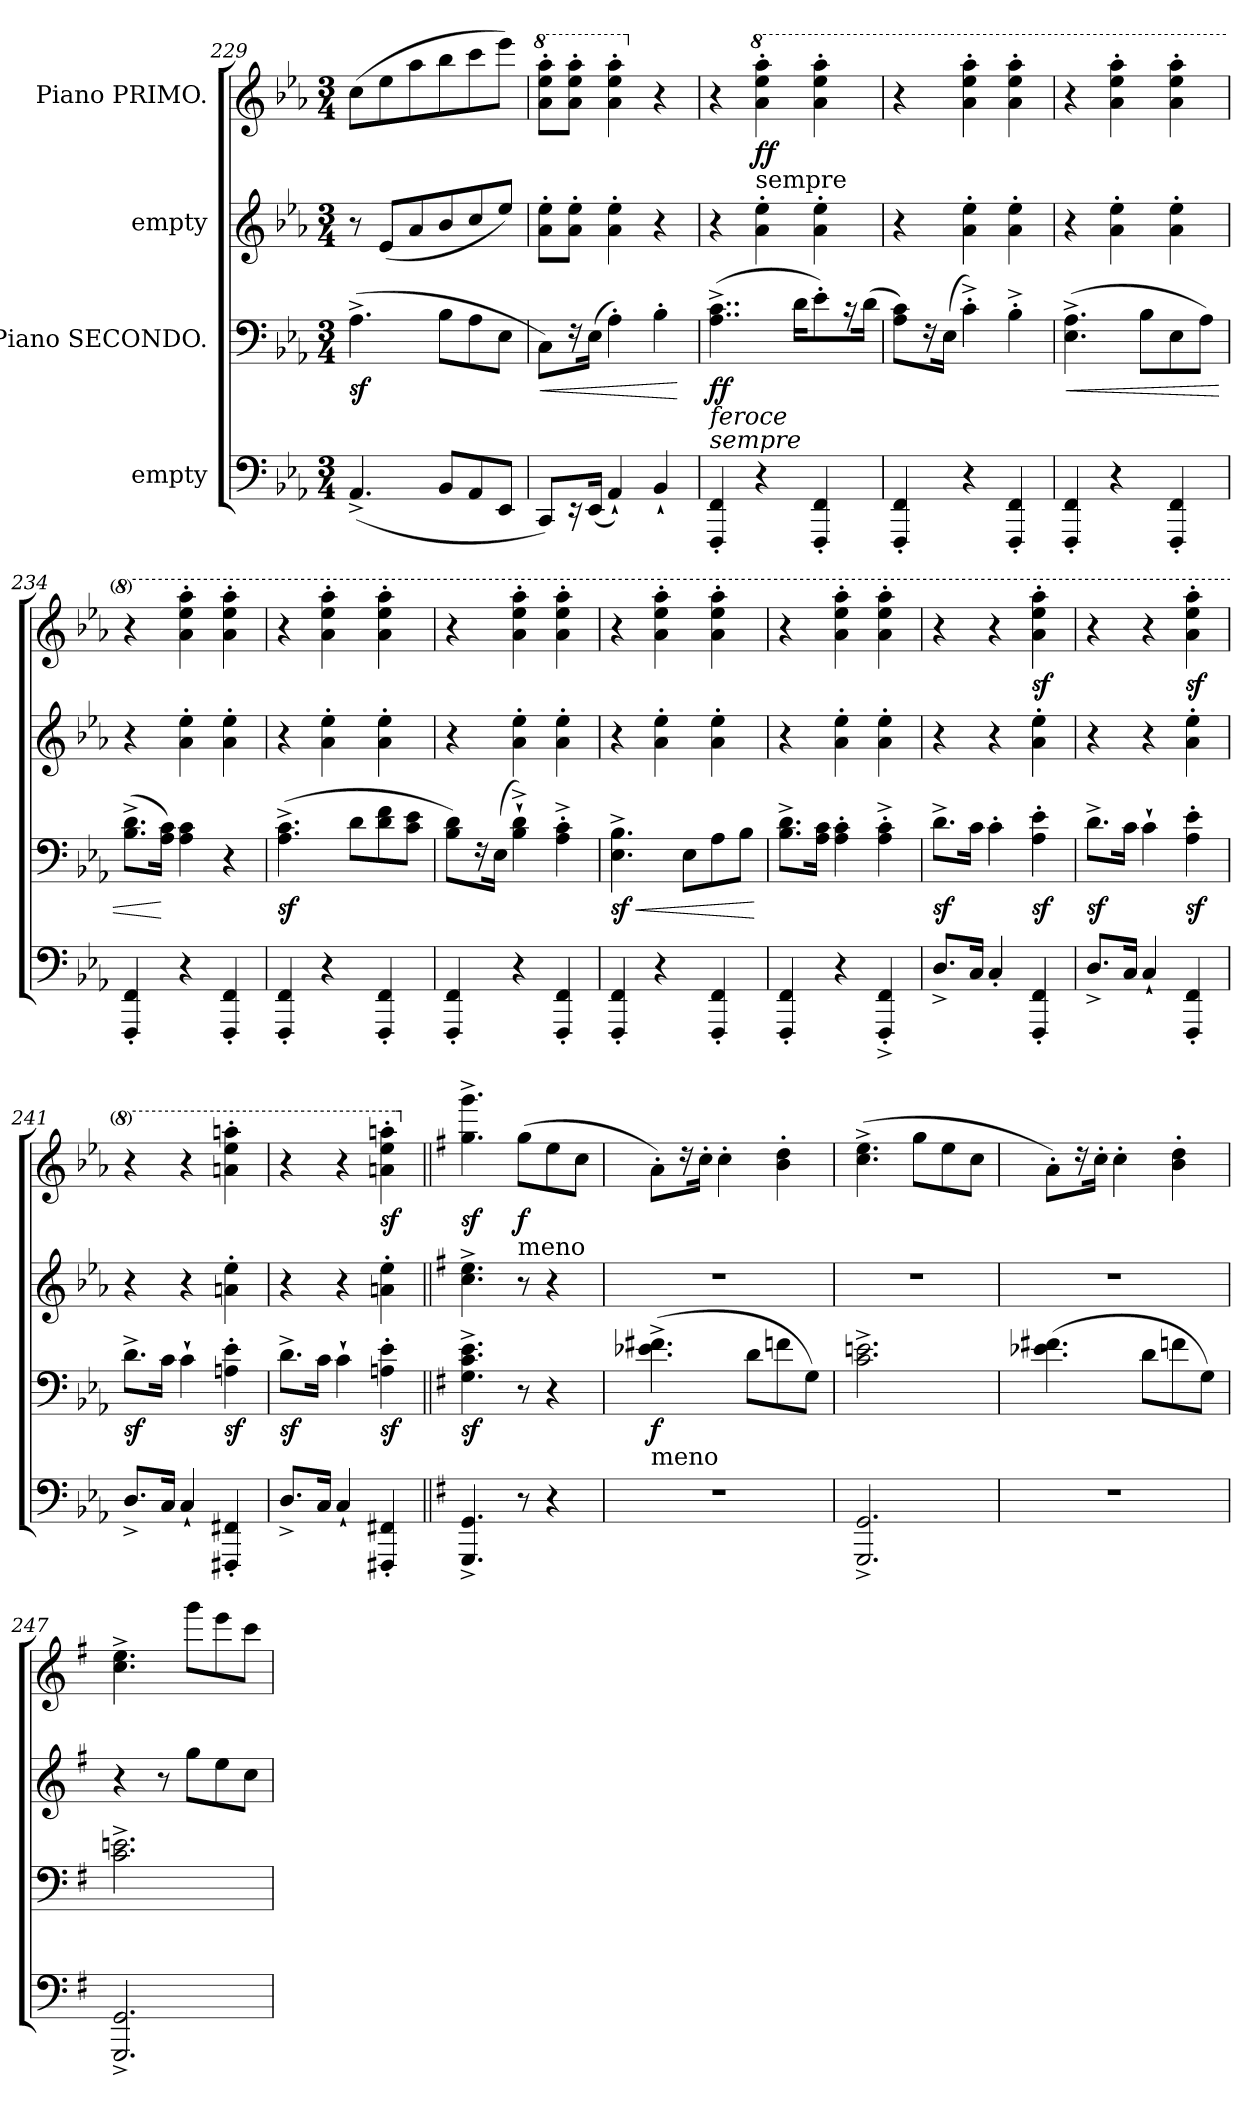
**kern	**kern	**dynam	**kern	**kern	**dynam
*part4	*part3	*part3	*part2	*part1	*part1
*staff4	*staff3	*staff3	*staff2	*staff1	*staff1
*I"empty	*I"Piano SECONDO.	*	*I"empty	*I"Piano PRIMO.	*
*clefF4	*clefF4	*	*clefG2	*clefG2	*
*k[b-e-a-]	*k[b-e-a-]	*	*k[b-e-a-]	*k[b-e-a-]	*
*M3/4	*M3/4	*	*M3/4	*M3/4	*
=229	=229	=229	=229	=229	=229
(4.AA-^/	(4.A-^\	sf	8r	(8cc\L	.
.	.	.	(8e-/L	8ee-\	.
.	.	.	8a-/	8aa-\	.
8BB-/L	8B-\L	.	8b-/	8bb-\	.
8AA-/	8A-\	.	8cc/	8ccc\	.
8EE-/J	8E-\J	.	8ee-/J)	8eee-\J)	.
=230	=230	=230	=230	=230	=230
*	*	*	*	*8va	*
8CC/L)	8C\L)	<	8a-'\ 8ee-'\L	8aa-'\ 8eee-'\ 8aaa-'\L	.
16r	16r	.	8a-'\ 8ee-'\J	8aa-'\ 8eee-'\ 8aaa-'\J	.
(16EE-/Jk	(16E-\Jk	.	.	.	.
4AA-`/)	4A-'\)	.	4a-'\ 4ee-'\	4aa-'\ 4eee-'\ 4aaa-'\	.
*	*	*	*	*X8va	*
4BB-`/	4B-'\	.	4r	4r	.
.	.	[	.	.	.
=231	=231	=231	=231	=231	=231
!	!LO:TX:b:i:t=feroce	!	!	!	!
!	!LO:TX:b:i:t=sempre	!	!	!	!
4FFF'/ 4FF'/	(4..A-^\ 4..c^\	ff	4r	4r	.
*	*	*	*	*8va	*
!	!	!	!	!LO:TX:b:t=sempre	!
4r	.	.	4a-'\ 4ee-'\	4aa-'\ 4eee-'\ 4aaa-'\	ff
.	16d\KL	.	.	.	.
4FFF'/ 4FF'/	8e-'\)	.	4a-'\ 4ee-'\	4aa-'\ 4eee-'\ 4aaa-'\	.
.	16r	.	.	.	.
.	(16d\Jk	.	.	.	.
=232	=232	=232	=232	=232	=232
4FFF'/ 4FF'/	8A-\ 8c\L)	.	4r	4r	.
.	16r	.	.	.	.
.	(16E-\Jk	.	.	.	.
4r	4c'^\)	.	4a-'\ 4ee-'\	4aa-'\ 4eee-'\ 4aaa-'\	.
4FFF'/ 4FF'/	4B-'^\	.	4a-'\ 4ee-'\	4aa-'\ 4eee-'\ 4aaa-'\	.
=233	=233	=233	=233	=233	=233
4FFF'/ 4FF'/	(4.E-^\ 4.A-^\	<	4r	4r	.
4r	.	.	4a-'\ 4ee-'\	4aa-'\ 4eee-'\ 4aaa-'\	.
.	8B-\L	.	.	.	.
4FFF'/ 4FF'/	8E-\	.	4a-'\ 4ee-'\	4aa-'\ 4eee-'\ 4aaa-'\	.
.	8A-\J)	.	.	.	.
=234	=234	=234	=234	=234	=234
4FFF'/ 4FF'/	(8.B-^\ 8.d^\L	.	4r	4r	.
.	16A-\ 16c\Jk)	[	.	.	.
4r	4A-\ 4c\	.	4a-'\ 4ee-'\	4aa-'\ 4eee-'\ 4aaa-'\	.
4FFF'/ 4FF'/	4r	.	4a-'\ 4ee-'\	4aa-'\ 4eee-'\ 4aaa-'\	.
=235	=235	=235	=235	=235	=235
4FFF'/ 4FF'/	(4.A-^\ 4.c^\	sf	4r	4r	.
4r	.	.	4a-'\ 4ee-'\	4aa-'\ 4eee-'\ 4aaa-'\	.
.	8d\L	.	.	.	.
4FFF'/ 4FF'/	8d\ 8f\	.	4a-'\ 4ee-'\	4aa-'\ 4eee-'\ 4aaa-'\	.
.	8c\ 8e-\J	.	.	.	.
=236	=236	=236	=236	=236	=236
4FFF'/ 4FF'/	8B-\ 8d\L)	.	4r	4r	.
.	16r	.	.	.	.
.	(16E-\Jk	.	.	.	.
4r	4B-`^\ 4d`^\)	.	4a-'\ 4ee-'\	4aa-'\ 4eee-'\ 4aaa-'\	.
4FFF'/ 4FF'/	4A-'^\ 4c'^\	.	4a-'\ 4ee-'\	4aa-'\ 4eee-'\ 4aaa-'\	.
=237	=237	=237	=237	=237	=237
4FFF'/ 4FF'/	4.E-^\ 4.B-^\	< sf	4r	4r	.
4r	.	.	4a-'\ 4ee-'\	4aa-'\ 4eee-'\ 4aaa-'\	.
.	8E-\L	.	.	.	.
4FFF'/ 4FF'/	8A-\	.	4a-'\ 4ee-'\	4aa-'\ 4eee-'\ 4aaa-'\	.
.	8B-\J	.	.	.	.
.	.	[	.	.	.
=238	=238	=238	=238	=238	=238
4FFF'/ 4FF'/	8.B-^\ 8.d^\L	.	4r	4r	.
.	16A-\ 16c\Jk	.	.	.	.
4r	4A-'\ 4c'\	.	4a-'\ 4ee-'\	4aa-'\ 4eee-'\ 4aaa-'\	.
4FFF'^>/ 4FF'^>/	4A-'^\ 4c'^\	.	4a-'\ 4ee-'\	4aa-'\ 4eee-'\ 4aaa-'\	.
=239	=239	=239	=239	=239	=239
8.D^>/L	8.d^\L	sf	4r	4r	.
16C/Jk	16c\Jk	.	.	.	.
4C'/	4c'\	.	4r	4r	.
4FFF'/ 4FF'/	4A-'\ 4e-'\	sf	4a-'\ 4ee-'\	4aa-'\ 4eee-'\ 4aaa-'\	sf
=240	=240	=240	=240	=240	=240
8.D^>/L	8.d^\L	sf	4r	4r	.
16C/Jk	16c\Jk	.	.	.	.
4C`/	4c`\	.	4r	4r	.
4FFF'/ 4FF'/	4A-'\ 4e-'\	sf	4a-'\ 4ee-'\	4aa-'\ 4eee-'\ 4aaa-'\	sf
=241	=241	=241	=241	=241	=241
8.D^>/L	8.d^\L	sf	4r	4r	.
16C/Jk	16c\Jk	.	.	.	.
4C`/	4c`\	.	4r	4r	.
4FFF#X'/ 4FF#X'/	4An'\ 4e-'\	sf	4an'\ 4ee-'\	4aan'\ 4eee-'\ 4aaan'\	.
=242	=242	=242	=242	=242	=242
8.D^>/L	8.d^\L	sf	4r	4r	.
16C/Jk	16c\Jk	.	.	.	.
4C`/	4c`\	.	4r	4r	.
4FFF#X'/ 4FF#X'/	4An'\ 4e-'\	sf	4an'\ 4ee-'\	4aan'\ 4eee-'\ 4aaan'\	sf
=243||	=243||	=243||	=243||	=243||	=243||
*k[f#]	*k[f#]	*	*k[f#]	*k[f#]	*
*	*	*	*	*X8va	*
4.GGG^/ 4.GG^/	4.G^\ 4.c^\ 4.e^\	sf	4.cc^\ 4.ee^\	4.gg^\ 4.ggg^\	sf
!	!	!	!	!LO:TX:b:t=meno	!
8r	8r	.	8r	(8gg\L	f
4r	4r	.	4r	8ee\	.
.	.	.	.	8cc\J	.
=244	=244	=244	=244	=244	=244
!	!LO:TX:b:t=meno	!	!	!	!
2.r	(4.e-X^\ 4.f#X^\	f	2.r	8a'\L)	.
.	.	.	.	16r	.
.	.	.	.	16cc'\Jk	.
.	.	.	.	4cc'\	.
.	8d\L	.	.	.	.
.	8fn\	.	.	4b'\ 4dd'\	.
.	8G\J)	.	.	.	.
=245	=245	=245	=245	=245	=245
2.GGG^>/ 2.GG^>/	2.c^\ 2.en^\	.	2.r	(4.cc^\ 4.ee^\	.
.	.	.	.	8gg\L	.
.	.	.	.	8ee\	.
.	.	.	.	8cc\J	.
=246	=246	=246	=246	=246	=246
2.r	(4.e-X\ 4.f#X\	.	2.r	8a'\L)	.
.	.	.	.	16r	.
.	.	.	.	16cc'\Jk	.
.	.	.	.	4cc'\	.
.	8d\L	.	.	.	.
.	8fn\	.	.	4b'\ 4dd'\	.
.	8G\J)	.	.	.	.
=247	=247	=247	=247	=247	=247
2.GGG^>/ 2.GG^>/	2.c^\ 2.en^\	.	4r	4.cc^\ 4.ee^\	.
.	.	.	8r	.	.
.	.	.	8gg\L	8ggg\L	.
.	.	.	8ee\	8eee\	.
.	.	.	8cc\J	8ccc\J	.
=	=	=	=	=	=
*-	*-	*-	*-	*-	*-
